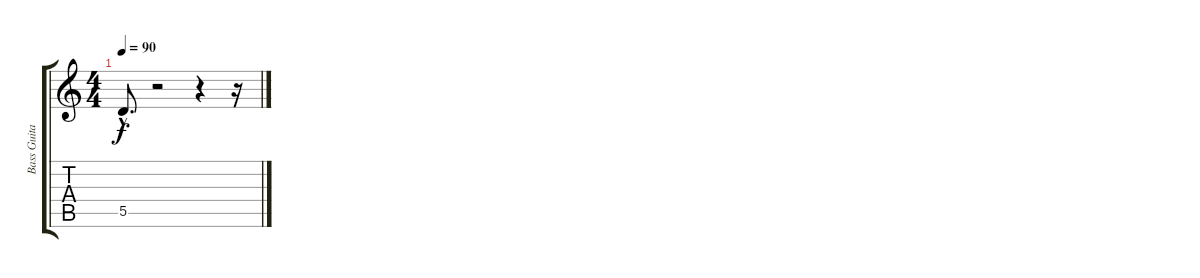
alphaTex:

\track ("Bass Guitar" "Bass Guita") {instrument acousticbass}
\staff {score tabs}
\tuning (E4 B3 G3 D3 A2 E2) {hide}
\ts (4 4)
\tempo 90
\clef g2
\ks c
5.5{hac t}.8{d dy f} r.2 r.4 r.16
